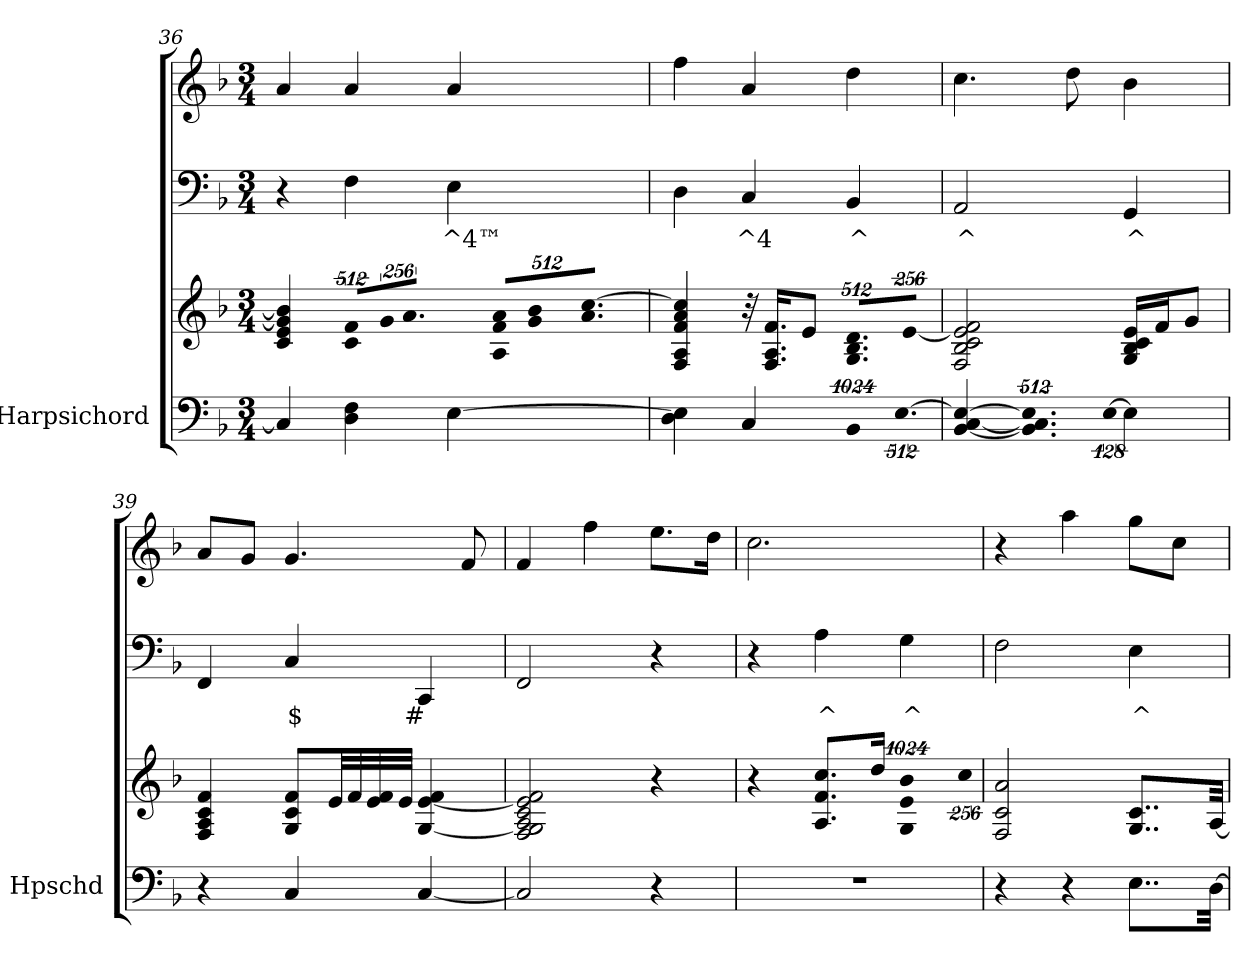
**kern	**kern	**kern	**text	**kern
*part3	*part3	*part2	*part2	*part1
*staff4	*staff3	*staff2	*staff2	*staff1
*I"Harpsichord	*	*	*	*
*I'Hpschd	*	*	*	*
!!LO:LB:g=z
*clefF4	*clefG2	*clefF4	*	*clefG2
*k[b-]	*k[b-]	*k[b-]	*	*k[b-]
*F:	*F:	*F:	*	*F:
*M3/4	*M3/4	*M3/4	*	*M3/4
=36	=36	=36	=36	=36
4C/]	4c/ 4e/ 4g/] 4b-/]	4r	.	4a/
!	!LO:N:vis=8	!	!	!
4D\ 4F\	4096%341c/ 4096%341f/L	4F\	.	4a/
!	!LO:N:vis=16	!	!	!
.	4096%171g/k	.	.	.
.	12.a/J	.	.	.
!	!LO:N:vis=8	!	!LO:LY:b	!
[4E\	4096%341A/ 4096%341f/ 4096%341a/L	4E\	^4™	4a/
!	!LO:N:vis=16	!	!	!
.	4096%171g/ 4096%171b-/k	.	.	.
.	12.a/ [12.cc/J	.	.	.
=37	=37	=37	=37	=37
4D\ 4E\]	4F/ 4A/ 4f/ 4a/ 4cc/]	4D\	.	4ff\
!	!	!	!LO:LY:b	!
4C/	32r	4C/	^4	4a/
.	16.F/ 16.A/ 16.f/KL	.	.	.
.	8e/J	.	.	.
!LO:N:vis=4	!LO:N:vis=8.	!	!LO:LY:b	!
4096%585BB-/	2048%307G/ 2048%307B-/ 2048%307d/L	4BB-/	^	4dd\
!LO:N:vis=8.	!	!	!	!
[4096%439E\	.	.	.	.
!	!LO:N:vis=8	!	!	!
.	[2048%205e/J	.	.	.
=38	=38	=38	=38	=38
!	!	!	!LO:LY:b	!
[4BB-/ [4C/ 4E/_	2F/ 2B-/ 2c/ 2e/] 2f/	2AA/	^	4.cc\
!LO:N:vis=4.	!	!	!	!
2048%439BB-/] 2048%439C/] 2048%439E/]	.	.	.	.
.	.	.	.	8dd\
!LO:N:vis=16	!	!	!	!
[2048%73E\	.	.	.	.
!	!	!	!LO:LY:b	!
4E\]	16G/ 16B-/ 16c/ 16e/LL	4GG/	^	4b-\
.	16f/J	.	.	.
.	8g/J	.	.	.
=39	=39	=39	=39	=39
4r	4F/ 4A/ 4c/ 4f/	4FF/	.	8a/L
.	.	.	.	8g/J
!	!	!	!LO:LY:b	!
4C/	8G/ 8c/ 8f/L	4C/	$	4.g/
.	32e/LL	.	.	.
.	32f/	.	.	.
.	32e/ 32f/	.	.	.
.	32e/JJJ	.	.	.
!	!	!	!LO:LY:b	!
[4C/	[4G/ [4e/ 4f/	4CC/	#	.
.	.	.	.	8f/
=40	=40	=40	=40	=40
2C/]	2F/ 2G/] 2A/ 2c/ 2e/] 2f/	2FF/	.	4f/
.	.	.	.	4ff\
4r	4r	4r	.	8.ee\L
.	.	.	.	16dd\Jk
=41	=41	=41	=41	=41
2.r	4r	4r	.	2.cc\
!	!	!	!LO:LY:b	!
.	8.A/ 8.f/ 8.cc/L	4A\	^	.
.	16dd/Jk	.	.	.
!	!LO:N:vis=4	!	!LO:LY:b	!
.	4096%819G/ 4096%819e/ 4096%819b-/	4G\	^	.
!	!LO:N:vis=16	!	!	!
.	4096%205cc\	.	.	.
=42	=42	=42	=42	=42
4r	2F/ 2c/ 2a/	2F\	.	4r
4r	.	.	.	4aa\
!	!	!	!LO:LY:b	!
8..E\L	8..G/ 8..c/L	4E\	^	8gg\L
.	.	.	.	8cc\J
[32D\Jkk	[32A/Jkk	.	.	.
=	=	=	=	=
*-	*-	*-	*-	*-
